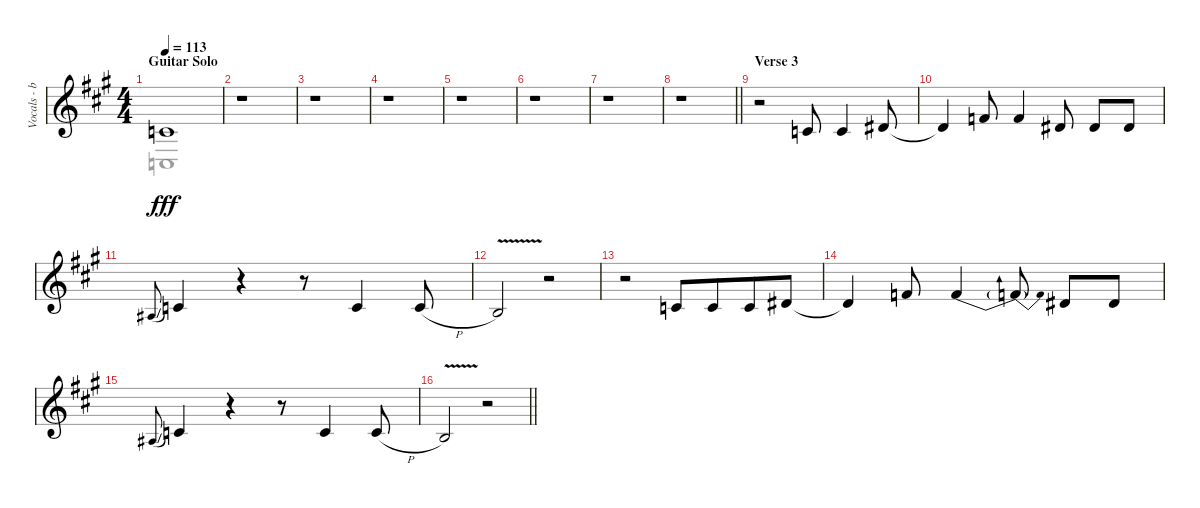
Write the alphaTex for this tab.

\track ("Vocals - backup" "Vocals - b") {instrument trumpet}
\staff {score}
\tuning (Eb4 Bb3 Gb3 Db3 Ab2 Eb2) {hide}
\voice
\ts (4 4)
\section ("" "Guitar Solo")
\tempo 113
\clef g2
\ks f#minor
6.3{t}.1{dy fff} |
r.1 |
r.1 |
r.1 |
r.1 |
r.1 |
r.1 |
\barLineRight lightlight
r.1 |
\section ("" "Verse 3")
r.2 11.4.8 11.4.4 14.4.8 |
14.4{t}.4 11.3.8 11.3.4 14.4.8 14.4.8 14.4.8 |
9.4{sl}.8{gr onbeat} 11.4.4 r.4 r.8 11.4.4 11.4{h}.8 |
10.4{v}.2 r.2 |
r.2 11.4.8 11.4.8{beam merge} 11.4.8 14.4.8 |
14.4{t}.4 11.3.8 11.3{be (bend 0 0 60 1)}.4 11.3{be (release 0 1 60 0) t}.8 14.4.8 14.4.8 |
9.4{sl}.8{gr onbeat} 11.4.4 r.4 r.8 11.4.4 11.4{h}.8 |
\barLineRight lightlight
10.4{v}.2 r.2
\voice
\clef g2
\ottava regular
\simile none
\ks f#minor
4.5{t}.1{dy fff} |
|
|
|
|
|
|
\barLineRight lightlight
|
|
|
|
|
|
|
|
\barLineRight lightlight
